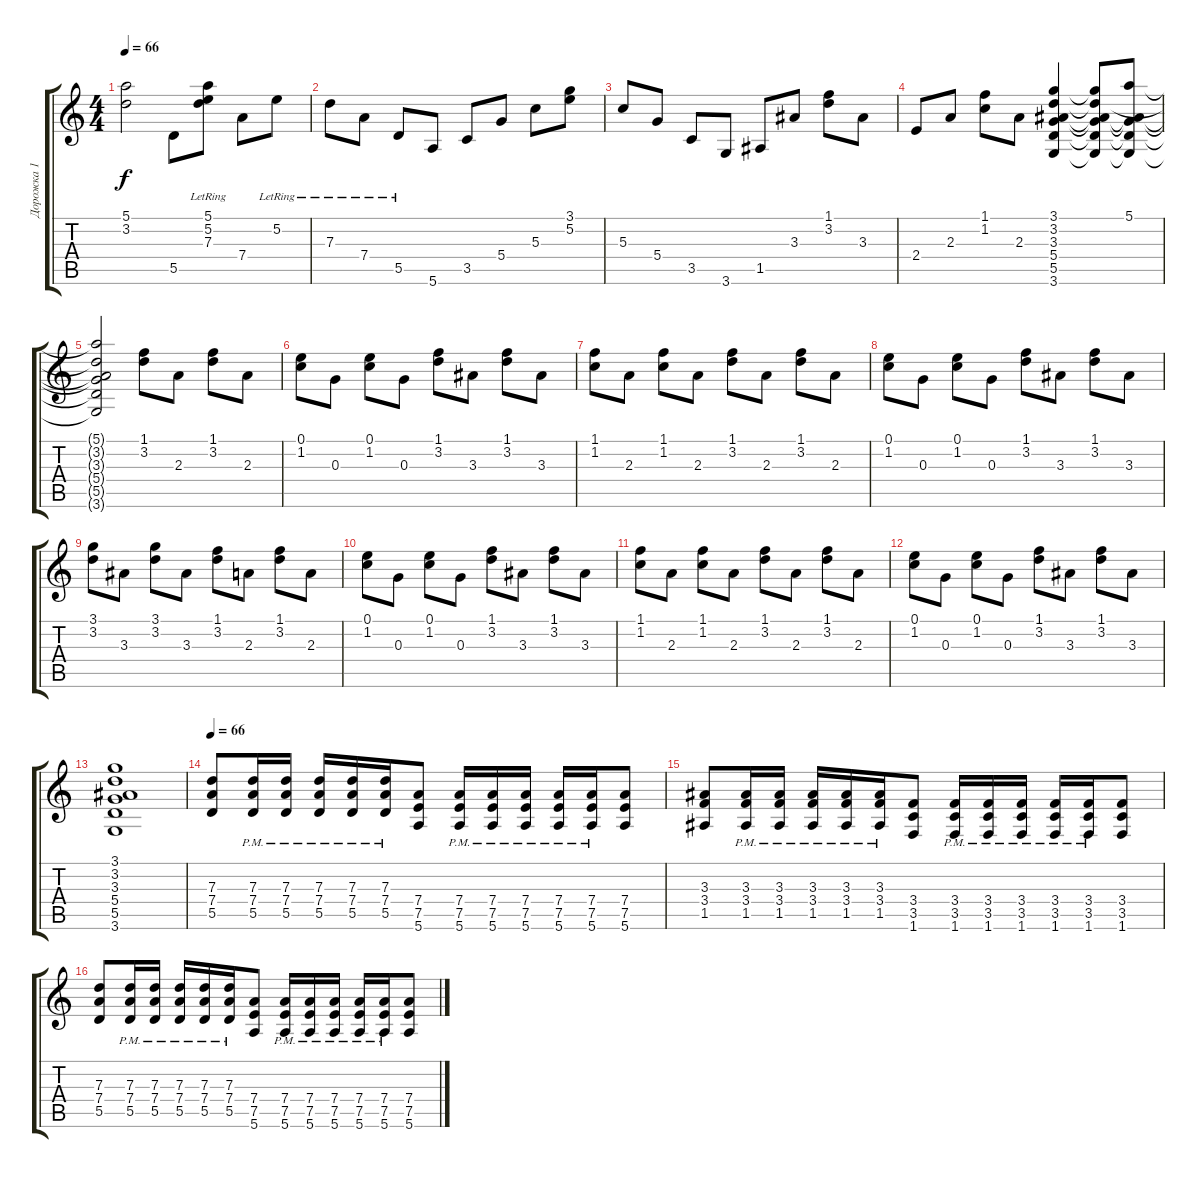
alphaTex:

\track ("Дорожка 1" "Дорожка 1") {instrument acousticguitarsteel}
\staff {score tabs}
\tuning (E4 B3 G3 D3 A2 E2) {hide}
\ts (4 4)
\tempo 66
\clef g2
\ks c
(5.1{t} 3.2{t}).2{dy f} 5.5.8 (5.1{lr} 5.2{lr} 7.3{lr}).8 7.4.8 5.2{lr}.8 |
7.3{lr}.8 7.4{lr}.8 5.5{lr}.8 5.6.8 3.5.8 5.4.8 5.3.8 (3.1 5.2).8 |
5.3.8 5.4.8 3.5.8 3.6.8 1.5.8 3.3.8 (1.1 3.2).8 3.3.8 |
2.4.8 2.3.8 (1.1 1.2).8 2.3.8 (3.1 3.2 3.3 5.4 5.5 3.6).4 (3.1{t} 3.2{t} 3.3{t} 5.4{t} 5.5{t} 3.6{t}).8 (5.1 3.3{t} 5.4{t} 5.5{t} 3.6{t}).8 |
(5.1{t} 3.2{t} 3.3{t} 5.4{t} 5.5{t} 3.6{t}).2 (1.1 3.2).8 2.3.8 (1.1 3.2).8 2.3.8 |
(0.1 1.2).8 0.3.8 (0.1 1.2).8 0.3.8 (1.1 3.2).8 3.3.8 (1.1 3.2).8 3.3.8 |
(1.1 1.2).8 2.3.8 (1.1 1.2).8 2.3.8 (1.1 3.2).8 2.3.8 (1.1 3.2).8 2.3.8 |
(0.1 1.2).8 0.3.8 (0.1 1.2).8 0.3.8 (1.1 3.2).8 3.3.8 (1.1 3.2).8 3.3.8 |
(3.1 3.2).8 3.3.8 (3.1 3.2).8 3.3.8 (1.1 3.2).8 2.3.8 (1.1 3.2).8 2.3.8 |
(0.1 1.2).8 0.3.8 (0.1 1.2).8 0.3.8 (1.1 3.2).8 3.3.8 (1.1 3.2).8 3.3.8 |
(1.1 1.2).8 2.3.8 (1.1 1.2).8 2.3.8 (1.1 3.2).8 2.3.8 (1.1 3.2).8 2.3.8 |
(0.1 1.2).8 0.3.8 (0.1 1.2).8 0.3.8 (1.1 3.2).8 3.3.8 (1.1 3.2).8 3.3.8 |
(3.1 3.2 3.3 5.4 5.5 3.6).1 |
\tempo 66
(7.3 7.4 5.5).8{instrument distortionguitar} (7.3 7.4{pm} 5.5).16 (7.3 7.4{pm} 5.5).16 (7.3 7.4{pm} 5.5).16 (7.3 7.4{pm} 5.5).16 (7.3 7.4{pm} 5.5).16 (7.4 7.5 5.6).8 (7.4{pm} 7.5 5.6).16 (7.4{pm} 7.5 5.6).16 (7.4{pm} 7.5 5.6).16 (7.4{pm} 7.5 5.6).16 (7.4{pm} 7.5 5.6).16 (7.4 7.5 5.6).8 |
(3.3 3.4 1.5).8 (3.3 3.4{pm} 1.5).16 (3.3 3.4{pm} 1.5).16 (3.3 3.4{pm} 1.5).16 (3.3 3.4{pm} 1.5).16 (3.3 3.4{pm} 1.5).16 (3.4 3.5 1.6).8 (3.4{pm} 3.5 1.6).16 (3.4{pm} 3.5 1.6).16 (3.4{pm} 3.5 1.6).16 (3.4{pm} 3.5 1.6).16 (3.4{pm} 3.5 1.6).16 (3.4 3.5 1.6).8 |
(7.3 7.4 5.5).8 (7.3 7.4{pm} 5.5).16 (7.3 7.4{pm} 5.5).16 (7.3 7.4{pm} 5.5).16 (7.3 7.4{pm} 5.5).16 (7.3 7.4{pm} 5.5).16 (7.4 7.5 5.6).8 (7.4{pm} 7.5 5.6).16 (7.4{pm} 7.5 5.6).16 (7.4{pm} 7.5 5.6).16 (7.4{pm} 7.5 5.6).16 (7.4{pm} 7.5 5.6).16 (7.4 7.5 5.6).8
